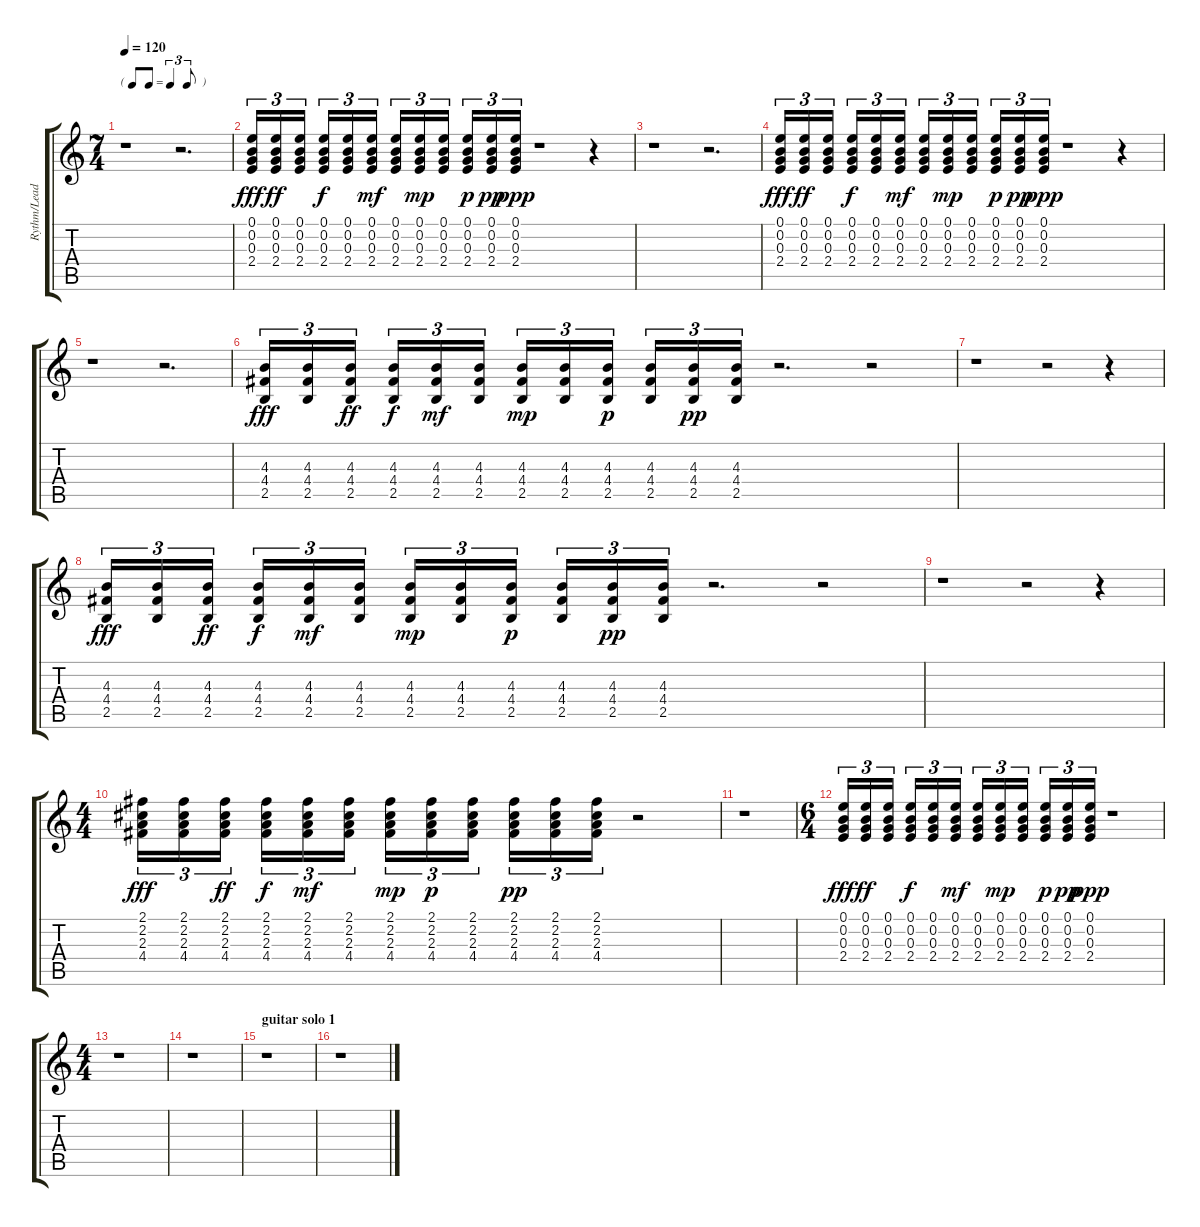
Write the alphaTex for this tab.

\track ("Rythm/Lead Guitar (Gilmour)" "Rythm/Lead") {instrument electricguitarclean}
\staff {score tabs}
\tuning (E4 B3 G3 D3 A2 E2) {hide}
\ts (7 4)
\tf triplet8th
\tempo 120
\clef g2
\ks c
r.1{dy pp} r.2{d} |
(0.1 0.2 0.3 2.4).16{tu (3 2) dy fff} (0.1 0.2 0.3 2.4).16{tu (3 2) dy ff} (0.1 0.2 0.3 2.4).16{tu (3 2)} (0.1 0.2 0.3 2.4).16{tu (3 2) dy f} (0.1 0.2 0.3 2.4).16{tu (3 2)} (0.1 0.2 0.3 2.4).16{tu (3 2) dy mf} (0.1 0.2 0.3 2.4).16{tu (3 2)} (0.1 0.2 0.3 2.4).16{tu (3 2) dy mp} (0.1 0.2 0.3 2.4).16{tu (3 2)} (0.1 0.2 0.3 2.4).16{tu (3 2) dy p} (0.1 0.2 0.3 2.4).16{tu (3 2) dy pp} (0.1 0.2 0.3 2.4).16{tu (3 2) dy ppp} r.1 r.4 |
r.1 r.2{d} |
(0.1 0.2 0.3 2.4).16{tu (3 2) dy fff} (0.1 0.2 0.3 2.4).16{tu (3 2) dy ff} (0.1 0.2 0.3 2.4).16{tu (3 2)} (0.1 0.2 0.3 2.4).16{tu (3 2) dy f} (0.1 0.2 0.3 2.4).16{tu (3 2)} (0.1 0.2 0.3 2.4).16{tu (3 2) dy mf} (0.1 0.2 0.3 2.4).16{tu (3 2)} (0.1 0.2 0.3 2.4).16{tu (3 2) dy mp} (0.1 0.2 0.3 2.4).16{tu (3 2)} (0.1 0.2 0.3 2.4).16{tu (3 2) dy p} (0.1 0.2 0.3 2.4).16{tu (3 2) dy pp} (0.1 0.2 0.3 2.4).16{tu (3 2) dy ppp} r.1 r.4 |
r.1 r.2{d} |
(4.3 4.4 2.5).16{tu (3 2) dy fff} (4.3 4.4 2.5).16{tu (3 2)} (4.3 4.4 2.5).16{tu (3 2) dy ff} (4.3 4.4 2.5).16{tu (3 2) dy f} (4.3 4.4 2.5).16{tu (3 2) dy mf} (4.3 4.4 2.5).16{tu (3 2)} (4.3 4.4 2.5).16{tu (3 2) dy mp} (4.3 4.4 2.5).16{tu (3 2)} (4.3 4.4 2.5).16{tu (3 2) dy p} (4.3 4.4 2.5).16{tu (3 2)} (4.3 4.4 2.5).16{tu (3 2) dy pp} (4.3 4.4 2.5).16{tu (3 2)} r.2{d} r.2 |
r.1 r.2 r.4 |
(4.3 4.4 2.5).16{tu (3 2) dy fff} (4.3 4.4 2.5).16{tu (3 2)} (4.3 4.4 2.5).16{tu (3 2) dy ff} (4.3 4.4 2.5).16{tu (3 2) dy f} (4.3 4.4 2.5).16{tu (3 2) dy mf} (4.3 4.4 2.5).16{tu (3 2)} (4.3 4.4 2.5).16{tu (3 2) dy mp} (4.3 4.4 2.5).16{tu (3 2)} (4.3 4.4 2.5).16{tu (3 2) dy p} (4.3 4.4 2.5).16{tu (3 2)} (4.3 4.4 2.5).16{tu (3 2) dy pp} (4.3 4.4 2.5).16{tu (3 2)} r.2{d} r.2 |
r.1 r.2 r.4 |
\ts (4 4)
(2.1 2.2 2.3 4.4).16{tu (3 2) dy fff} (2.1 2.2 2.3 4.4).16{tu (3 2)} (2.1 2.2 2.3 4.4).16{tu (3 2) dy ff} (2.1 2.2 2.3 4.4).16{tu (3 2) dy f} (2.1 2.2 2.3 4.4).16{tu (3 2) dy mf} (2.1 2.2 2.3 4.4).16{tu (3 2)} (2.1 2.2 2.3 4.4).16{tu (3 2) dy mp} (2.1 2.2 2.3 4.4).16{tu (3 2) dy p} (2.1 2.2 2.3 4.4).16{tu (3 2)} (2.1 2.2 2.3 4.4).16{tu (3 2) dy pp} (2.1 2.2 2.3 4.4).16{tu (3 2)} (2.1 2.2 2.3 4.4).16{tu (3 2)} r.2 |
r.1 |
\ts (6 4)
(0.1 0.2 0.3 2.4).16{tu (3 2) dy fff} (0.1 0.2 0.3 2.4).16{tu (3 2) dy ff} (0.1 0.2 0.3 2.4).16{tu (3 2)} (0.1 0.2 0.3 2.4).16{tu (3 2) dy f} (0.1 0.2 0.3 2.4).16{tu (3 2)} (0.1 0.2 0.3 2.4).16{tu (3 2) dy mf} (0.1 0.2 0.3 2.4).16{tu (3 2)} (0.1 0.2 0.3 2.4).16{tu (3 2) dy mp} (0.1 0.2 0.3 2.4).16{tu (3 2)} (0.1 0.2 0.3 2.4).16{tu (3 2) dy p} (0.1 0.2 0.3 2.4).16{tu (3 2) dy pp} (0.1 0.2 0.3 2.4).16{tu (3 2) dy ppp} r.1 |
\ts (4 4)
r.1 |
r.1 |
\section ("" "guitar solo 1")
r.1 |
r.1
